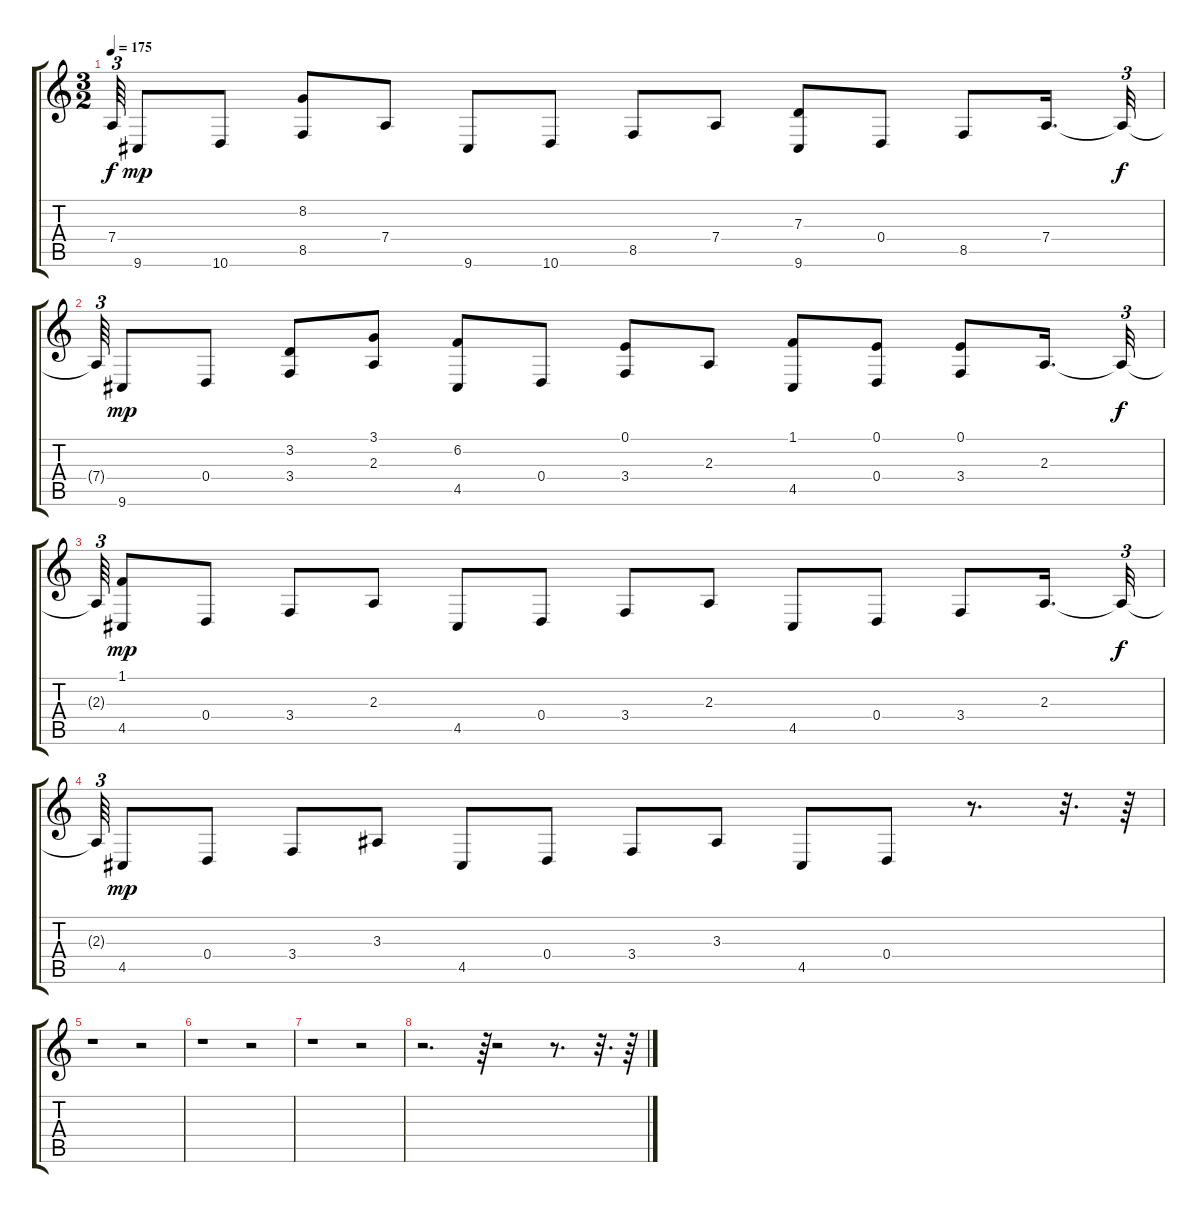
\track "" {instrument stringensemble1}
\staff {score tabs}
\tuning (E4 B3 G3 D3 A2 E2) {hide}
\ts (3 2)
\tempo 175
\clef g2
\ks c
7.4{t}.64{tu (3 2) dy f} 9.6.8{dy mp} 10.6.8 (8.2 8.5).8 7.4.8 9.6.8 10.6.8 8.5.8 7.4.8 (7.3 9.6).8 0.4.8 8.5.8 7.4.16{d} 7.4{t}.32{tu (3 2) dy f} |
7.4{t}.64{tu (3 2)} 9.6.8{dy mp} 0.4.8 (3.2 3.4).8 (3.1 2.3).8 (6.2 4.5).8 0.4.8 (0.1 3.4).8 2.3.8 (1.1 4.5).8 (0.1 0.4).8 (0.1 3.4).8 2.3.16{d} 2.3{t}.32{tu (3 2) dy f} |
2.3{t}.64{tu (3 2)} (1.1 4.5).8{dy mp} 0.4.8 3.4.8 2.3.8 4.5.8 0.4.8 3.4.8 2.3.8 4.5.8 0.4.8 3.4.8 2.3.16{d} 2.3{t}.32{tu (3 2) dy f} |
2.3{t}.64{tu (3 2)} 4.5.8{dy mp} 0.4.8 3.4.8 3.3.8 4.5.8 0.4.8 3.4.8 3.3.8 4.5.8 0.4.8 r.8{d} r.32{d} r.64 |
r.1 r.2 |
r.1 r.2 |
r.1 r.2 |
r.2{d} r.64{tu (3 2)} r.2 r.8{d} r.32{d} r.64
